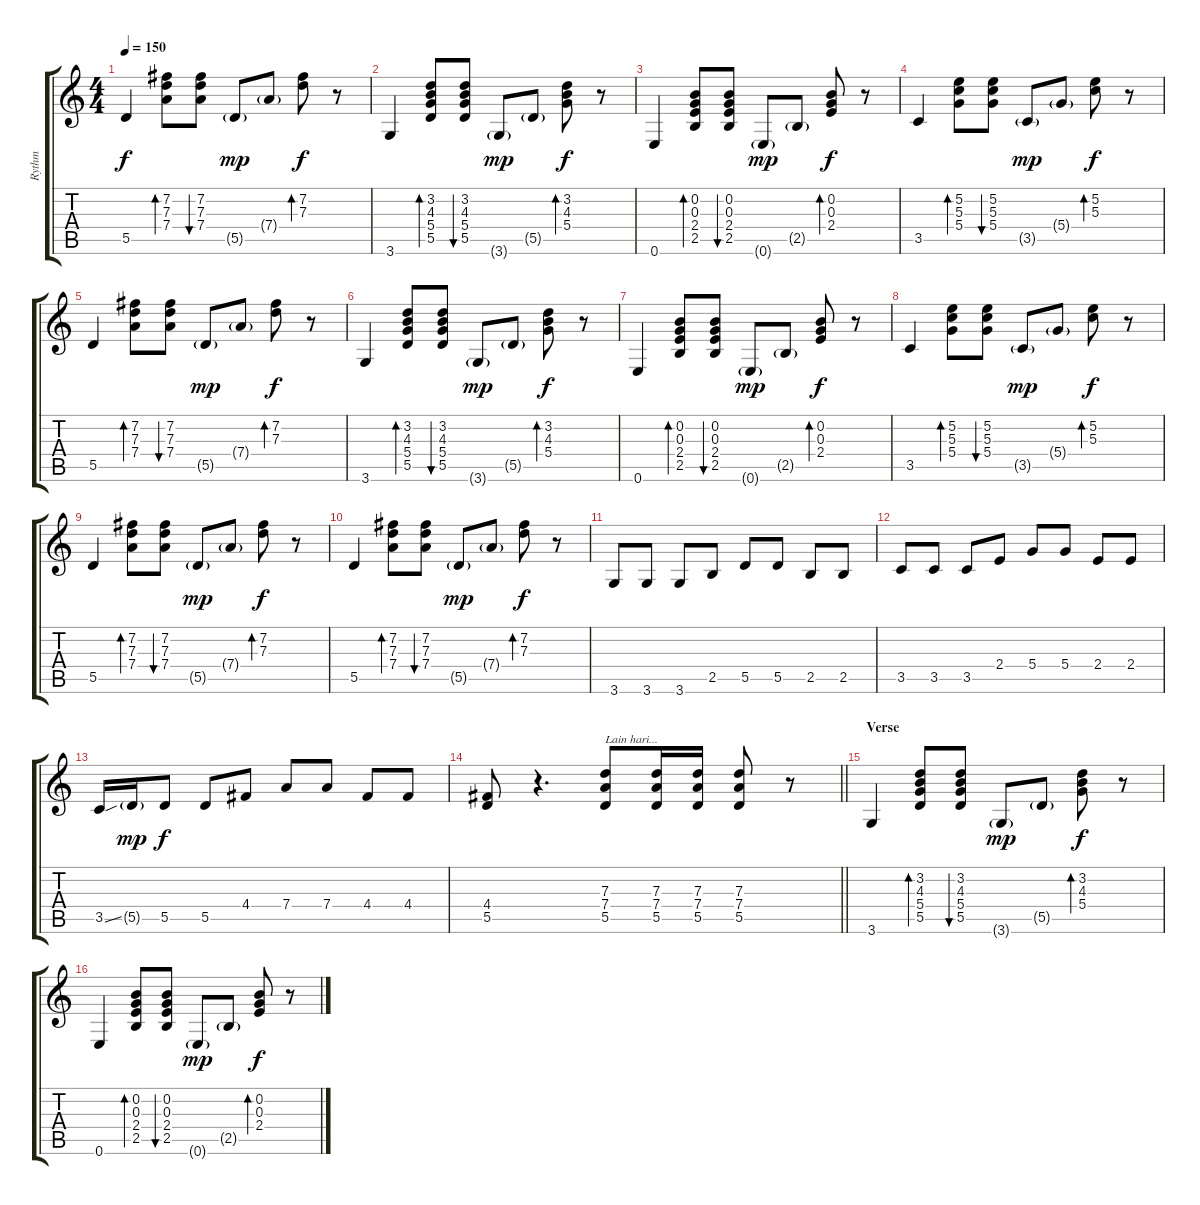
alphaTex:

\track ("Rythm" "Rythm") {instrument electricguitarmuted}
\staff {score tabs}
\tuning (E4 B3 G3 D3 A2 E2) {hide}
\ts (4 4)
\tempo 150
\clef g2
\ks c
5.5.4{dy f} (7.2 7.3 7.4).8{bd 240} (7.2 7.3 7.4).8{bu 240} 5.5{g}.8{dy mp} 7.4{g}.8 (7.2 7.3).8{bd 240 dy f} r.8 |
3.6.4 (3.2 4.3 5.4 5.5).8{bd 240} (3.2 4.3 5.4 5.5).8{bu 240} 3.6{g}.8{dy mp} 5.5{g}.8 (3.2 4.3 5.4).8{bd 240 dy f} r.8 |
0.6.4 (0.2 0.3 2.4 2.5).8{bd 240} (0.2 0.3 2.4 2.5).8{bu 240} 0.6{g}.8{dy mp} 2.5{g}.8 (0.2 0.3 2.4).8{bd 240 dy f} r.8 |
3.5.4 (5.2 5.3 5.4).8{bd 240} (5.2 5.3 5.4).8{bu 240} 3.5{g}.8{dy mp} 5.4{g}.8 (5.2 5.3).8{bd 240 dy f} r.8 |
5.5.4 (7.2 7.3 7.4).8{bd 240} (7.2 7.3 7.4).8{bu 240} 5.5{g}.8{dy mp} 7.4{g}.8 (7.2 7.3).8{bd 240 dy f} r.8 |
3.6.4 (3.2 4.3 5.4 5.5).8{bd 240} (3.2 4.3 5.4 5.5).8{bu 240} 3.6{g}.8{dy mp} 5.5{g}.8 (3.2 4.3 5.4).8{bd 240 dy f} r.8 |
0.6.4 (0.2 0.3 2.4 2.5).8{bd 240} (0.2 0.3 2.4 2.5).8{bu 240} 0.6{g}.8{dy mp} 2.5{g}.8 (0.2 0.3 2.4).8{bd 240 dy f} r.8 |
3.5.4 (5.2 5.3 5.4).8{bd 240} (5.2 5.3 5.4).8{bu 240} 3.5{g}.8{dy mp} 5.4{g}.8 (5.2 5.3).8{bd 240 dy f} r.8 |
5.5.4 (7.2 7.3 7.4).8{bd 240} (7.2 7.3 7.4).8{bu 240} 5.5{g}.8{dy mp} 7.4{g}.8 (7.2 7.3).8{bd 240 dy f} r.8 |
5.5.4 (7.2 7.3 7.4).8{bd 240} (7.2 7.3 7.4).8{bu 240} 5.5{g}.8{dy mp} 7.4{g}.8 (7.2 7.3).8{bd 240 dy f} r.8 |
3.6.8 3.6.8 3.6.8 2.5.8 5.5.8 5.5.8 2.5.8 2.5.8 |
3.5.8 3.5.8 3.5.8 2.4.8 5.4.8 5.4.8 2.4.8 2.4.8 |
3.5{ss}.16 5.5{g}.16{dy mp} 5.5.8{dy f} 5.5.8 4.4.8 7.4.8 7.4.8 4.4.8 4.4.8 |
\barLineRight lightlight
(4.4 5.5).8 r.4{d} (7.3 7.4 5.5).8{txt "Lain hari..."} (7.3 7.4 5.5).16 (7.3 7.4 5.5).16 (7.3 7.4 5.5).8 r.8 |
\section ("" "Verse")
3.6.4 (3.2 4.3 5.4 5.5).8{bd 240} (3.2 4.3 5.4 5.5).8{bu 240} 3.6{g}.8{dy mp} 5.5{g}.8 (3.2 4.3 5.4).8{bd 240 dy f} r.8 |
0.6.4 (0.2 0.3 2.4 2.5).8{bd 240} (0.2 0.3 2.4 2.5).8{bu 240} 0.6{g}.8{dy mp} 2.5{g}.8 (0.2 0.3 2.4).8{bd 240 dy f} r.8
